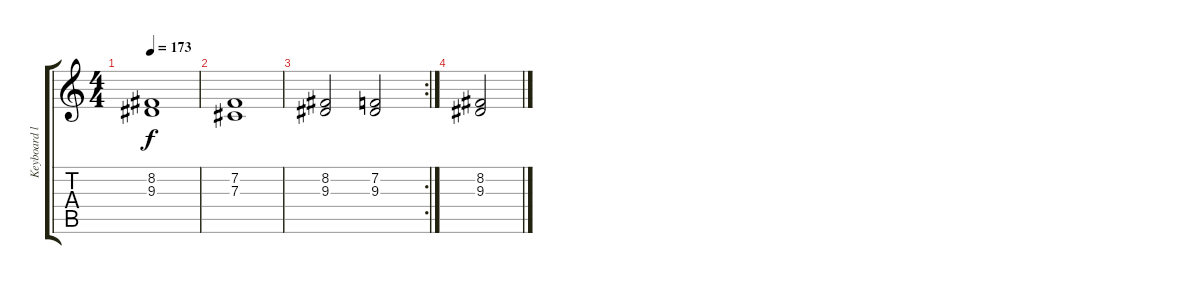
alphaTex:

\track ("Keyboard left hand" "Keyboard l") {instrument lead6voice}
\staff {score tabs}
\tuning (Eb4 Bb3 Gb3 Db3 Ab2 Eb2) {hide}
\ts (4 4)
\tempo 173
\clef g2
\ks c
(8.2 9.3).1{dy f} |
(7.2 7.3).1 |
\rc 2
(8.2 9.3).2 (7.2 9.3).2 |
(8.2 9.3).2
